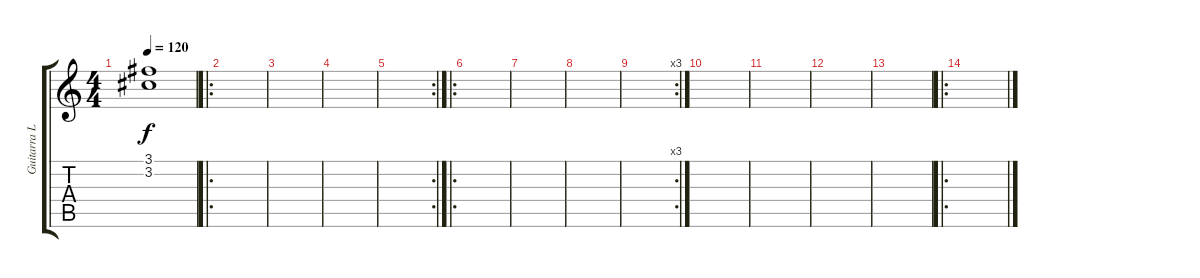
\track ("Guitarra Limpa 2" "Guitarra L") {instrument electricguitarjazz}
\staff {score tabs}
\tuning (Eb4 Bb3 Gb3 Db3 Ab2 Db2) {hide}
\ts (4 4)
\tempo 120
\clef g2
\ks c
(3.1 3.2).1{dy f} |
\ro
|
|
|
\rc 2
|
\ro
|
|
|
\rc 3
|
|
|
|
|
\ro
